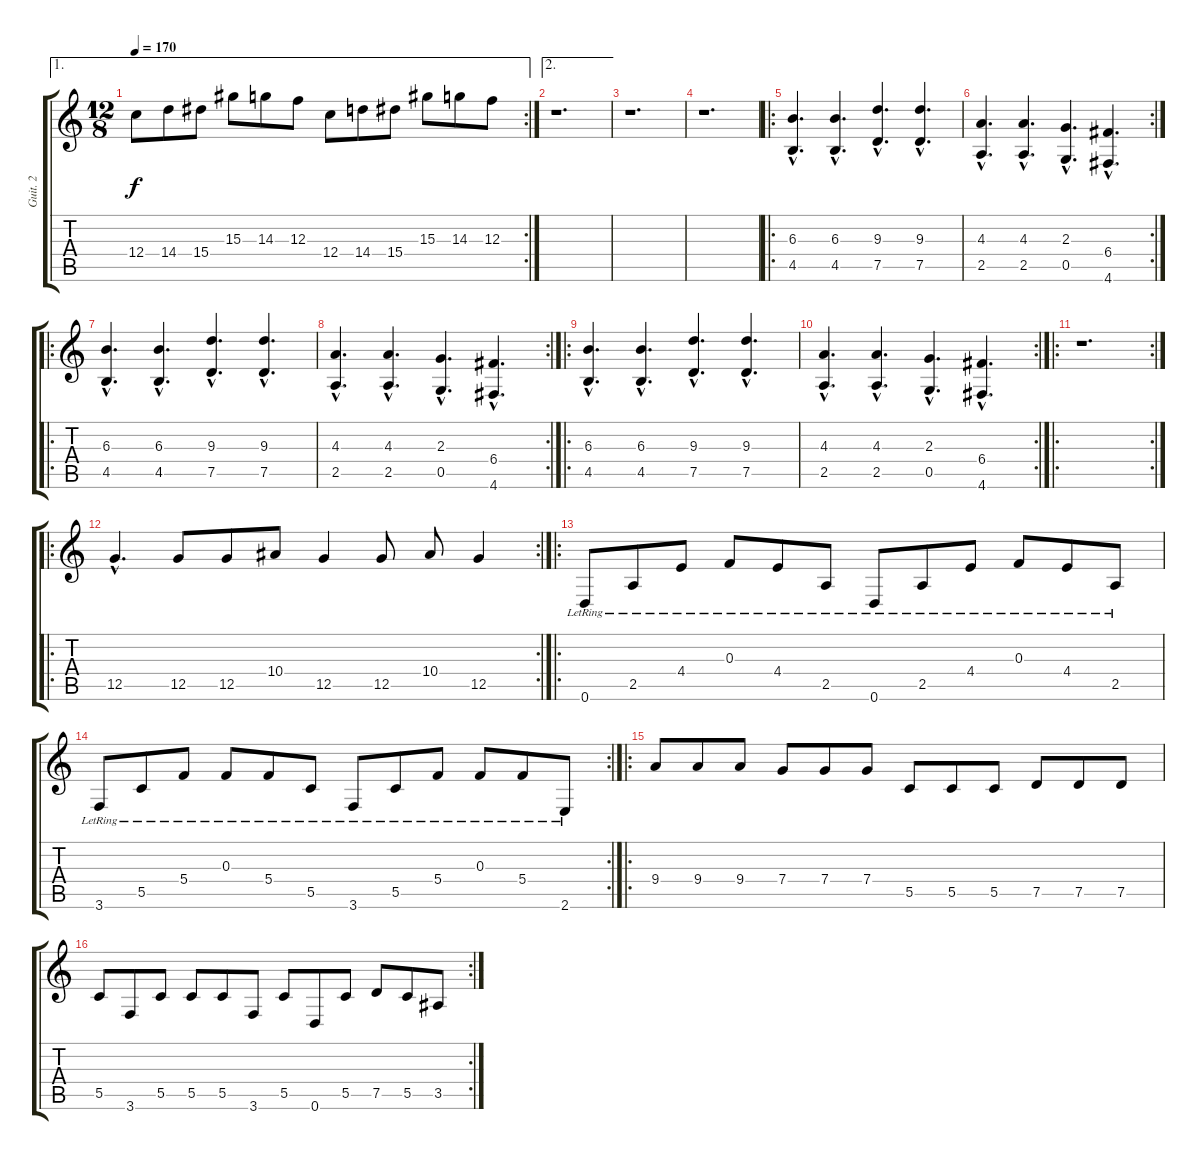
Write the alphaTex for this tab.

\track ("Guit. 2" "Guit. 2") {instrument acousticguitarsteel}
\staff {score tabs}
\tuning (D4 A3 F3 C3 G2 D2) {hide}
\ae 1
\rc 2
\ts (12 8)
\tempo 170
\clef g2
\ks c
12.4.8{dy f} 14.4.8 15.4.8 15.3.8 14.3.8 12.3.8 12.4.8 14.4.8 15.4.8 15.3.8 14.3.8 12.3.8 |
\ae 2
r.1{d} |
r.1{d} |
r.1{d} |
\ro
(6.3{hac} 4.5{hac}).4{d} (6.3{hac} 4.5{hac}).4{d} (9.3{hac} 7.5{hac}).4{d} (9.3{hac} 7.5{hac}).4{d} |
\rc 2
(4.3{hac} 2.5{hac}).4{d} (4.3{hac} 2.5{hac}).4{d} (2.3{hac} 0.5{hac}).4{d} (6.4{hac} 4.6{hac}).4{d} |
\ro
(6.3{hac} 4.5{hac}).4{d} (6.3{hac} 4.5{hac}).4{d} (9.3{hac} 7.5{hac}).4{d} (9.3{hac} 7.5{hac}).4{d} |
\rc 2
(4.3{hac} 2.5{hac}).4{d} (4.3{hac} 2.5{hac}).4{d} (2.3{hac} 0.5{hac}).4{d} (6.4{hac} 4.6{hac}).4{d} |
\ro
(6.3{hac} 4.5{hac}).4{d} (6.3{hac} 4.5{hac}).4{d} (9.3{hac} 7.5{hac}).4{d} (9.3{hac} 7.5{hac}).4{d} |
\rc 2
(4.3{hac} 2.5{hac}).4{d} (4.3{hac} 2.5{hac}).4{d} (2.3{hac} 0.5{hac}).4{d} (6.4{hac} 4.6{hac}).4{d} |
\ro
\rc 2
r.1{d} |
\ro
\rc 2
12.5{hac}.4{d} 12.5.8 12.5.8 10.4.8 12.5.4 12.5.8 10.4.8 12.5.4 |
\ro
0.6{lr}.8 2.5{lr}.8 4.4{lr}.8 0.3{lr}.8 4.4{lr}.8 2.5{lr}.8 0.6{lr}.8 2.5{lr}.8 4.4{lr}.8 0.3{lr}.8 4.4{lr}.8 2.5{lr}.8 |
\rc 2
3.6{lr}.8 5.5{lr}.8 5.4{lr}.8 0.3{lr}.8 5.4{lr}.8 5.5{lr}.8 3.6{lr}.8 5.5{lr}.8 5.4{lr}.8 0.3{lr}.8 5.4{lr}.8 2.6{lr}.8 |
\ro
9.4.8 9.4.8 9.4.8 7.4.8 7.4.8 7.4.8 5.5.8 5.5.8 5.5.8 7.5.8 7.5.8 7.5.8 |
\rc 2
5.5.8 3.6.8 5.5.8 5.5.8 5.5.8 3.6.8 5.5.8 0.6.8 5.5.8 7.5.8 5.5.8 3.5.8
